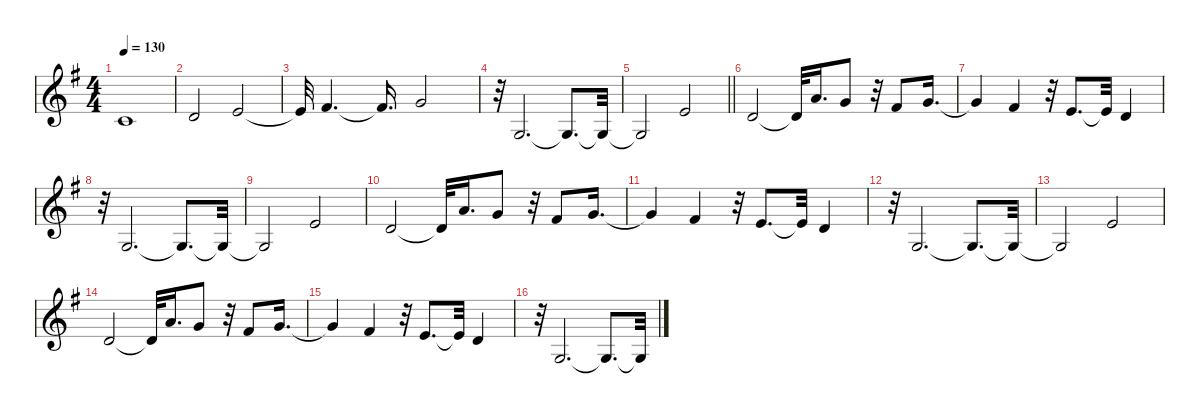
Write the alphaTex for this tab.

\defaultSystemsLayout 4
\hideDynamics
\bracketExtendMode nobrackets
\singleTrackTrackNamePolicy hidden
\multiTrackTrackNamePolicy hidden
\otherSystemsTrackNameOrientation horizontal
\track ("Viola" "vla.") {instrument viola}
\staff {score}
\tuning (E4 B3 G3 D3 A2 E2)
\ts (4 4)
\tempo 130
\clef g2
\ks eminor
5.3{t acc forcenatural}.1{dy f beam Up} |
3.2{acc forcenatural}.2{dy mf beam Up} 0.1{acc forcenatural}.2{beam Up} |
0.1{t acc forcenatural}.32{dy f beam Up} 2.1{acc #}.4{d dy mf beam Up} 2.1{t acc #}.16{d dy f beam Up} 3.1{acc forcenatural}.2{dy mf beam Up} |
r.32{beam Down} 0.3{acc forcenatural}.2{d beam Up} 0.3{t acc forcenatural}.8{d dy f beam Up} 0.3{t acc forcenatural}.32{beam Up} |
\barLineRight lightlight
0.3{t acc forcenatural}.2{beam Up} 0.1{acc forcenatural}.2{dy mf beam Up} |
3.2{acc forcenatural}.2{beam Up} 3.2{t acc forcenatural}.32{dy f beam Up} 5.1{acc forcenatural}.16{d dy mf beam Up} 3.1{acc forcenatural}.8{beam Up} r.32{beam Up} 2.1{acc #}.8{beam Up} 3.1{acc forcenatural}.16{d beam Up} |
3.1{t acc forcenatural}.4{dy f beam Up} 2.1{acc #}.4{dy mf beam Up} r.32{beam Up} 0.1{acc forcenatural}.8{d beam Up} 0.1{t acc forcenatural}.32{dy f beam Up} 3.2{acc forcenatural}.4{dy mf beam Up} |
r.32{beam Down} 0.3{acc forcenatural}.2{d beam Up} 0.3{t acc forcenatural}.8{d dy f beam Up} 0.3{t acc forcenatural}.32{beam Up} |
0.3{t acc forcenatural}.2{beam Up} 0.1{acc forcenatural}.2{dy mf beam Up} |
3.2{acc forcenatural}.2{beam Up} 3.2{t acc forcenatural}.32{dy f beam Up} 5.1{acc forcenatural}.16{d dy mf beam Up} 3.1{acc forcenatural}.8{beam Up} r.32{beam Up} 2.1{acc #}.8{beam Up} 3.1{acc forcenatural}.16{d beam Up} |
3.1{t acc forcenatural}.4{dy f beam Up} 2.1{acc #}.4{dy mf beam Up} r.32{beam Up} 0.1{acc forcenatural}.8{d beam Up} 0.1{t acc forcenatural}.32{dy f beam Up} 3.2{acc forcenatural}.4{dy mf beam Up} |
r.32{beam Down} 0.3{acc forcenatural}.2{d beam Up} 0.3{t acc forcenatural}.8{d dy f beam Up} 0.3{t acc forcenatural}.32{beam Up} |
0.3{t acc forcenatural}.2{beam Up} 0.1{acc forcenatural}.2{dy mf beam Up} |
3.2{acc forcenatural}.2{beam Up} 3.2{t acc forcenatural}.32{dy f beam Up} 5.1{acc forcenatural}.16{d dy mf beam Up} 3.1{acc forcenatural}.8{beam Up} r.32{beam Up} 2.1{acc #}.8{beam Up} 3.1{acc forcenatural}.16{d beam Up} |
3.1{t acc forcenatural}.4{dy f beam Up} 2.1{acc #}.4{dy mf beam Up} r.32{beam Up} 0.1{acc forcenatural}.8{d beam Up} 0.1{t acc forcenatural}.32{dy f beam Up} 3.2{acc forcenatural}.4{dy mf beam Up} |
r.32{beam Down} 0.3{acc forcenatural}.2{d beam Up} 0.3{t acc forcenatural}.8{d dy f beam Up} 0.3{t acc forcenatural}.32{beam Up}
